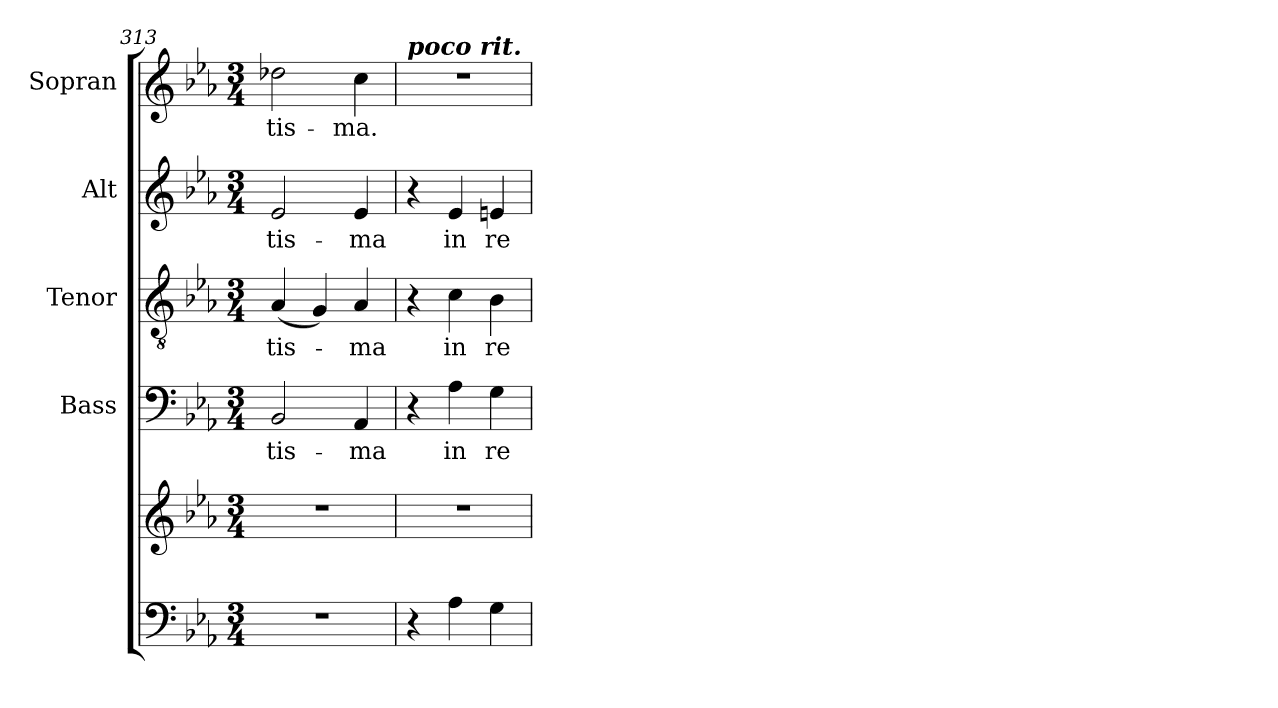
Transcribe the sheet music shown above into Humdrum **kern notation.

**kern	**kern	**kern	**text	**kern	**text	**kern	**text	**kern	**text
*part5	*part5	*part4	*part4	*part3	*part3	*part2	*part2	*part1	*part1
*staff6	*staff5	*staff4	*staff4	*staff3	*staff3	*staff2	*staff2	*staff1	*staff1
*	*	*I"Bass	*	*I"Tenor	*	*I"Alt	*	*I"Sopran	*
*	*	*I'B.	*	*I'T.	*	*I'A.	*	*I'S.	*
*clefF4	*clefG2	*clefF4	*	*clefGv2	*	*clefG2	*	*clefG2	*
*k[b-e-a-]	*k[b-e-a-]	*k[b-e-a-]	*	*k[b-e-a-]	*	*k[b-e-a-]	*	*k[b-e-a-]	*
*E-:	*E-:	*E-:	*	*E-:	*	*E-:	*	*E-:	*
*M3/4	*M3/4	*M3/4	*	*M3/4	*	*M3/4	*	*M3/4	*
=313	=313	=313	=313	=313	=313	=313	=313	=313	=313
!	!	!	!LO:LY:b	!	!LO:LY:b	!	!LO:LY:b	!	!LO:LY:b
2.r	2.r	2BB-/	-tis-	(<4A-/	-tis-	2e-/	-tis-	2dd-X\	-tis-
.	.	.	.	4G/)	.	.	.	.	.
!	!	!	!LO:LY:b	!	!LO:LY:b	!	!LO:LY:b	!	!LO:LY:b
.	.	4AA-/	-ma	4A-/	-ma	4e-/	-ma	4cc\	-ma.
=314	=314	=314	=314	=314	=314	=314	=314	=314	=314
!	!	!	!	!	!	!	!	!LO:TX:a:Bi:t=poco rit.	!
4r	2.r	4r	.	4r	.	4r	.	2.r	.
!	!	!	!LO:LY:b	!	!LO:LY:b	!	!LO:LY:b	!	!
4A-\	.	4A-\	in	4c\	in	4e-/	in	.	.
!	!	!	!LO:LY:b	!	!LO:LY:b	!	!LO:LY:b	!	!
4G\	.	4G\	re-	4B-\	re-	4en/	re-	.	.
=	=	=	=	=	=	=	=	=	=
*-	*-	*-	*-	*-	*-	*-	*-	*-	*-
